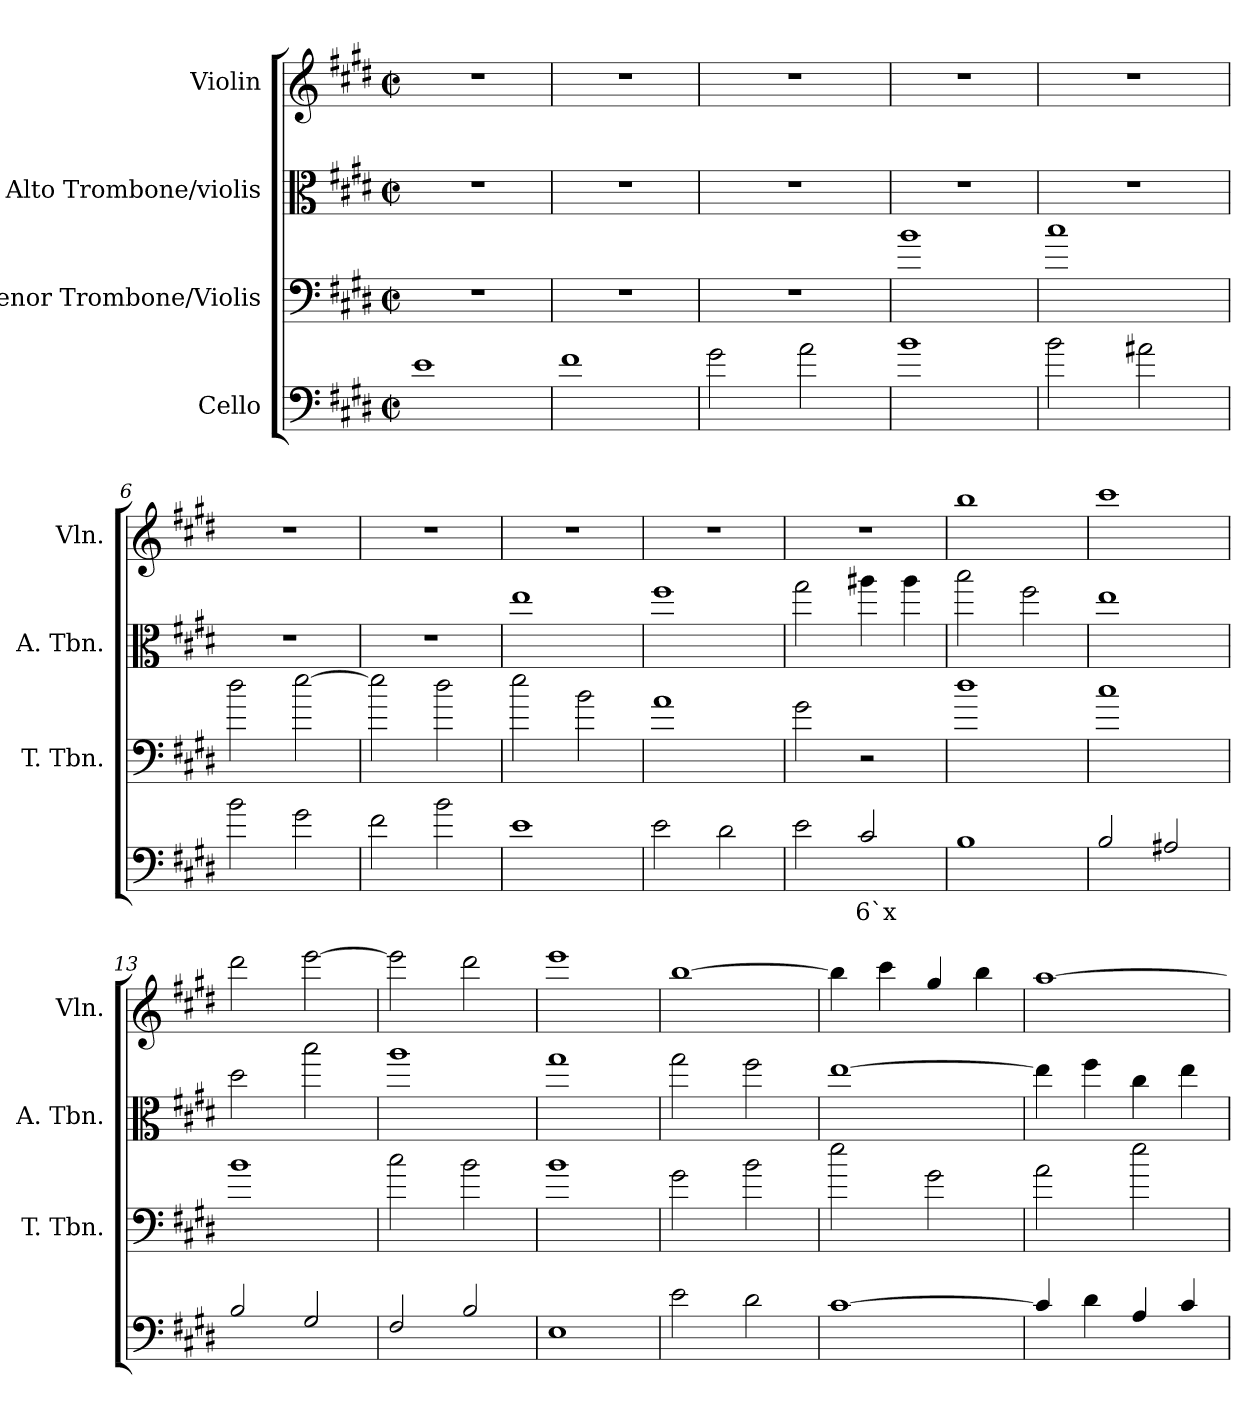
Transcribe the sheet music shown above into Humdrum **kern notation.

**kern	**text	**kern	**kern	**kern
*part4	*part4	*part3	*part2	*part1
*staff4	*staff4	*staff3	*staff2	*staff1
*I"Cello	*	*I"Tenor Trombone/Violis	*I"Alto Trombone/violis	*I"Violin
*	*	*I'T. Tbn.	*I'A. Tbn.	*I'Vln.
*clefF4	*	*clefF4	*clefC3	*clefG2
*ITrd7c12	*	*ITrd7c12	*ITrd7c12	*ITrd7c12
*k[f#c#g#d#]	*	*k[f#c#g#d#]	*k[f#c#g#d#]	*k[f#c#g#d#]
*E:	*	*E:	*E:	*E:
*M2/2	*	*M2/2	*M2/2	*M2/2
*met(c|)	*	*met(c|)	*met(c|)	*met(c|)
=1	=1	=1	=1	=1
1E	.	1r	1r	1r
=2	=2	=2	=2	=2
1F#	.	1r	1r	1r
=3	=3	=3	=3	=3
2G#\	.	1r	1r	1r
2A\	.	.	.	.
=4	=4	=4	=4	=4
1B	.	1B	1r	1r
!!LO:LB:g=z
=5	=5	=5	=5	=5
2B\	.	1c#	1r	1r
2A#X\	.	.	.	.
=6	=6	=6	=6	=6
2B\	.	2d#\	1r	1r
2G#\	.	[2e\	.	.
=7	=7	=7	=7	=7
2F#\	.	2e\]	1r	1r
2B\	.	2d#\	.	.
=8	=8	=8	=8	=8
1E	.	2e\	1e	1r
.	.	2B\	.	.
=9	=9	=9	=9	=9
2E\	.	1A	1f#	1r
2D#\	.	.	.	.
!!LO:LB:g=z
=10	=10	=10	=10	=10
2E\	.	2G#\	2g#\	1r
!	!LO:LY:b	!	!	!
2C#/	6`x	2r	4a#X\	.
.	.	.	4a#\	.
=11	=11	=11	=11	=11
1BB	.	1d#	2b\	1b
.	.	.	2f#\	.
=12	=12	=12	=12	=12
2BB/	.	1c#	1e	1cc#
2AA#X/	.	.	.	.
=13	=13	=13	=13	=13
2BB/	.	1B	2d#\	2dd#\
2GG#/	.	.	2b\	[2ee\
=14	=14	=14	=14	=14
2FF#/	.	2c#\	1a	2ee\]
2BB/	.	2B\	.	2dd#\
!!LO:PB:g=z
=15	=15	=15	=15	=15
1EE	.	1B	1g#	1ee
=16	=16	=16	=16	=16
2E\	.	2G#\	2g#\	[1b
2D#\	.	2B\	2f#\	.
=17	=17	=17	=17	=17
[1C#	.	2e\	[1e	4b\]
.	.	.	.	4cc#\
.	.	2G#\	.	4g#/
.	.	.	.	4b\
=18	=18	=18	=18	=18
4C#/]	.	2A\	4e\]	[1a
4D#\	.	.	4f#\	.
4AA/	.	2e\	4c#\	.
4C#/	.	.	4e\	.
=	=	=	=	=
*-	*-	*-	*-	*-
